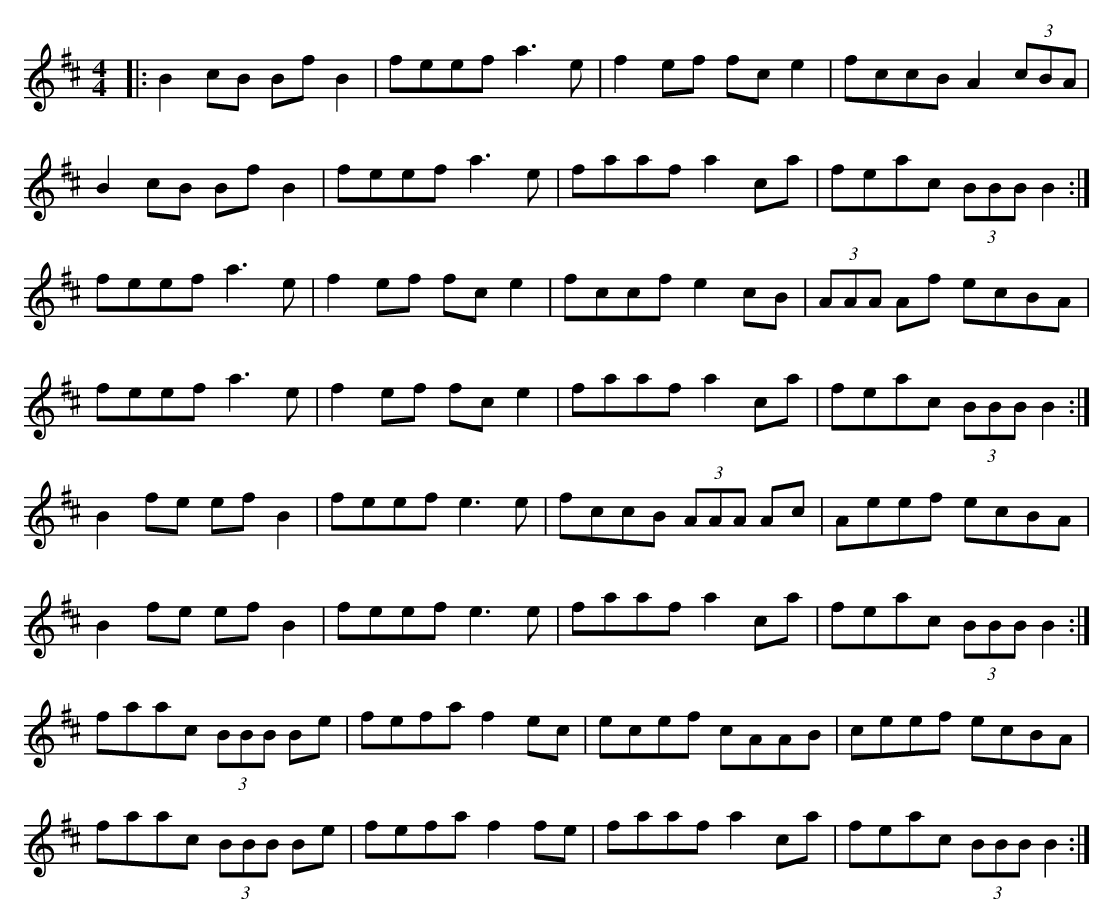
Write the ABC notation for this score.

X:1
M:4/4
K:Bmin
|:B2cB BfB2|feef a3e|f2ef fce2|fccB A2(3cBA|
B2cB BfB2|feef a3e|faaf a2ca|feac (3BBB B2:|
feef a3e|f2ef fce2|fccf e2cB|(3AAA Af ecBA|
feef a3e|f2ef fce2|faaf a2ca|feac (3BBB B2:|
B2fe efB2|feef e3e|fccB (3AAA Ac|Aeef ecBA|
B2fe efB2|feef e3e|faaf a2ca|feac (3BBB B2:|
faac (3BBB Be|fefa f2ec|ecef cAAB|ceef ecBA|
faac (3BBB Be|fefa f2fe|faaf a2ca|feac (3BBB B2:|
